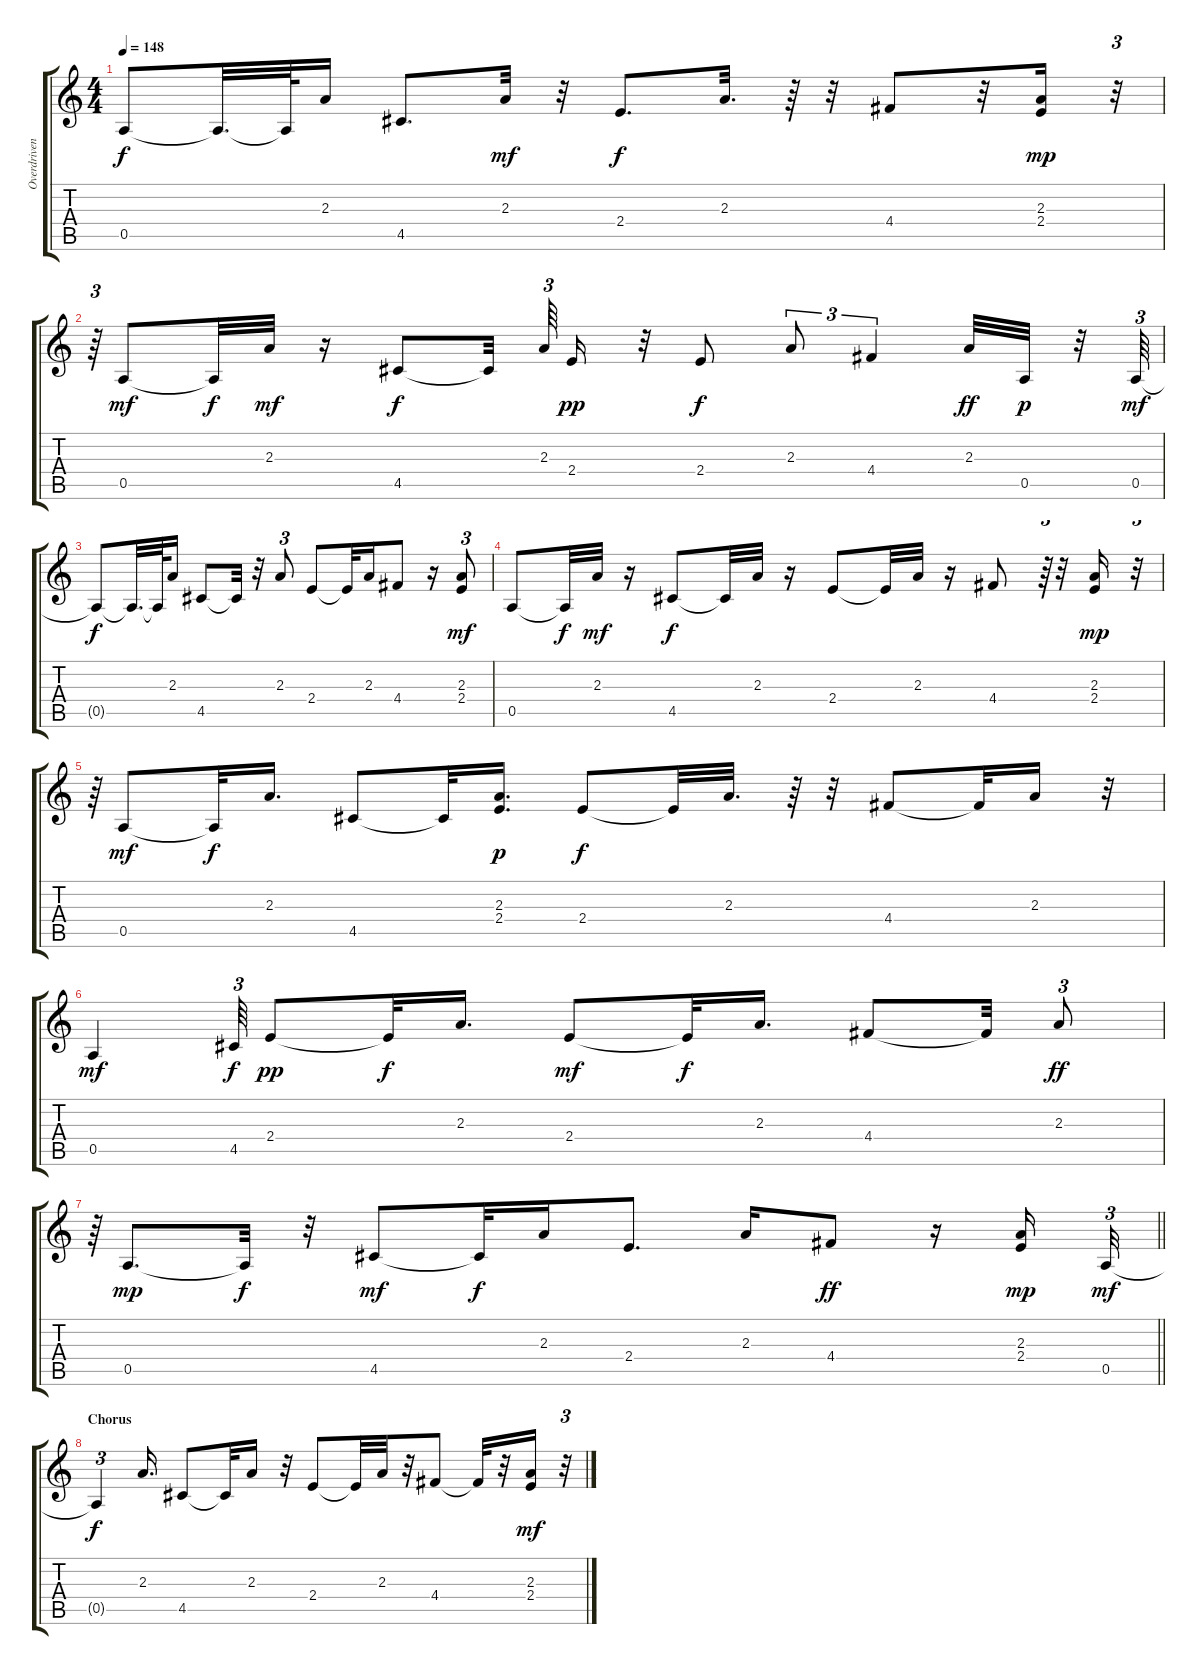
\track ("Overdriven Guitar" "Overdriven") {mute instrument overdrivenguitar}
\staff {score tabs}
\tuning (E4 B3 G3 D3 A2 E2) {hide}
\ts (4 4)
\tempo 148
\clef g2
\ks c
0.5{t}.8{dy f} 0.5{t}.32{d} 0.5{t}.64 2.3.16 4.5.8{d} 2.3.32{dy mf} r.32 2.4.8{d dy f} 2.3.32{d} r.64 r.32 4.4.8 r.32 (2.3 2.4).16{dy mp} r.32{tu (3 2)} |
r.64{tu (3 2)} 0.5.8{dy mf} 0.5{t}.32{dy f} 2.3.32{dy mf} r.16 4.5.8{dy f} 4.5{t}.32{beam splitsecondary} 2.3.64{tu (3 2)} 2.4.16{dy pp} r.32 2.4.8{dy f} 2.3.8{tu (3 2)} 4.4.4{tu (3 2)} 2.3.32{dy ff} 0.5.32{dy p} r.32 0.5.64{tu (3 2) dy mf} |
0.5{t}.8{dy f} 0.5{t}.32{d} 0.5{t}.64 2.3.16 4.5.8 4.5{t}.32 r.32 2.3.8{tu (3 2)} 2.4.8 2.4{t}.32 2.3.16 4.4.8 r.16 (2.3 2.4).8{tu (3 2) dy mf} |
0.5.8 0.5{t}.32{dy f} 2.3.32{dy mf} r.16 4.5.8{dy f} 4.5{t}.32 2.3.32 r.16 2.4.8 2.4{t}.32 2.3.32 r.16 4.4.8 r.64{tu (3 2)} r.32 (2.3 2.4).16{dy mp} r.32{tu (3 2)} |
r.64{tu (3 2)} 0.5.8{dy mf} 0.5{t}.32{dy f} 2.3.16{d} 4.5.8 4.5{t}.32 (2.3 2.4).16{d dy p} 2.4.8{dy f} 2.4{t}.32 2.3.32{d} r.64 r.32 4.4.8 4.4{t}.32 2.3.16 r.32 |
0.5.4{dy mf} 4.5.64{tu (3 2) dy f} 2.4.8{dy pp} 2.4{t}.32{dy f} 2.3.16{d} 2.4.8{dy mf} 2.4{t}.32{dy f} 2.3.16{d} 4.4.8 4.4{t}.32 2.3.8{tu (3 2) dy ff} |
\barLineRight lightlight
r.64{tu (3 2)} 0.5.8{d dy mp} 0.5{t}.32{dy f} r.32 4.5.8{dy mf} 4.5{t}.32{dy f} 2.3.16 2.4.8{d} 2.3.16 4.4.8{dy ff} r.16 (2.3 2.4).16{dy mp} 0.5.32{tu (3 2) dy mf} |
\section ("" "Chorus")
0.5{t}.4{tu (3 2) dy f} 2.3.16{d} 4.5.8 4.5{t}.32 2.3.16 r.32 2.4.8 2.4{t}.32 2.3.32 r.32 4.4.8 4.4{t}.32 r.32 (2.3 2.4).16{dy mf} r.32{tu (3 2)}
